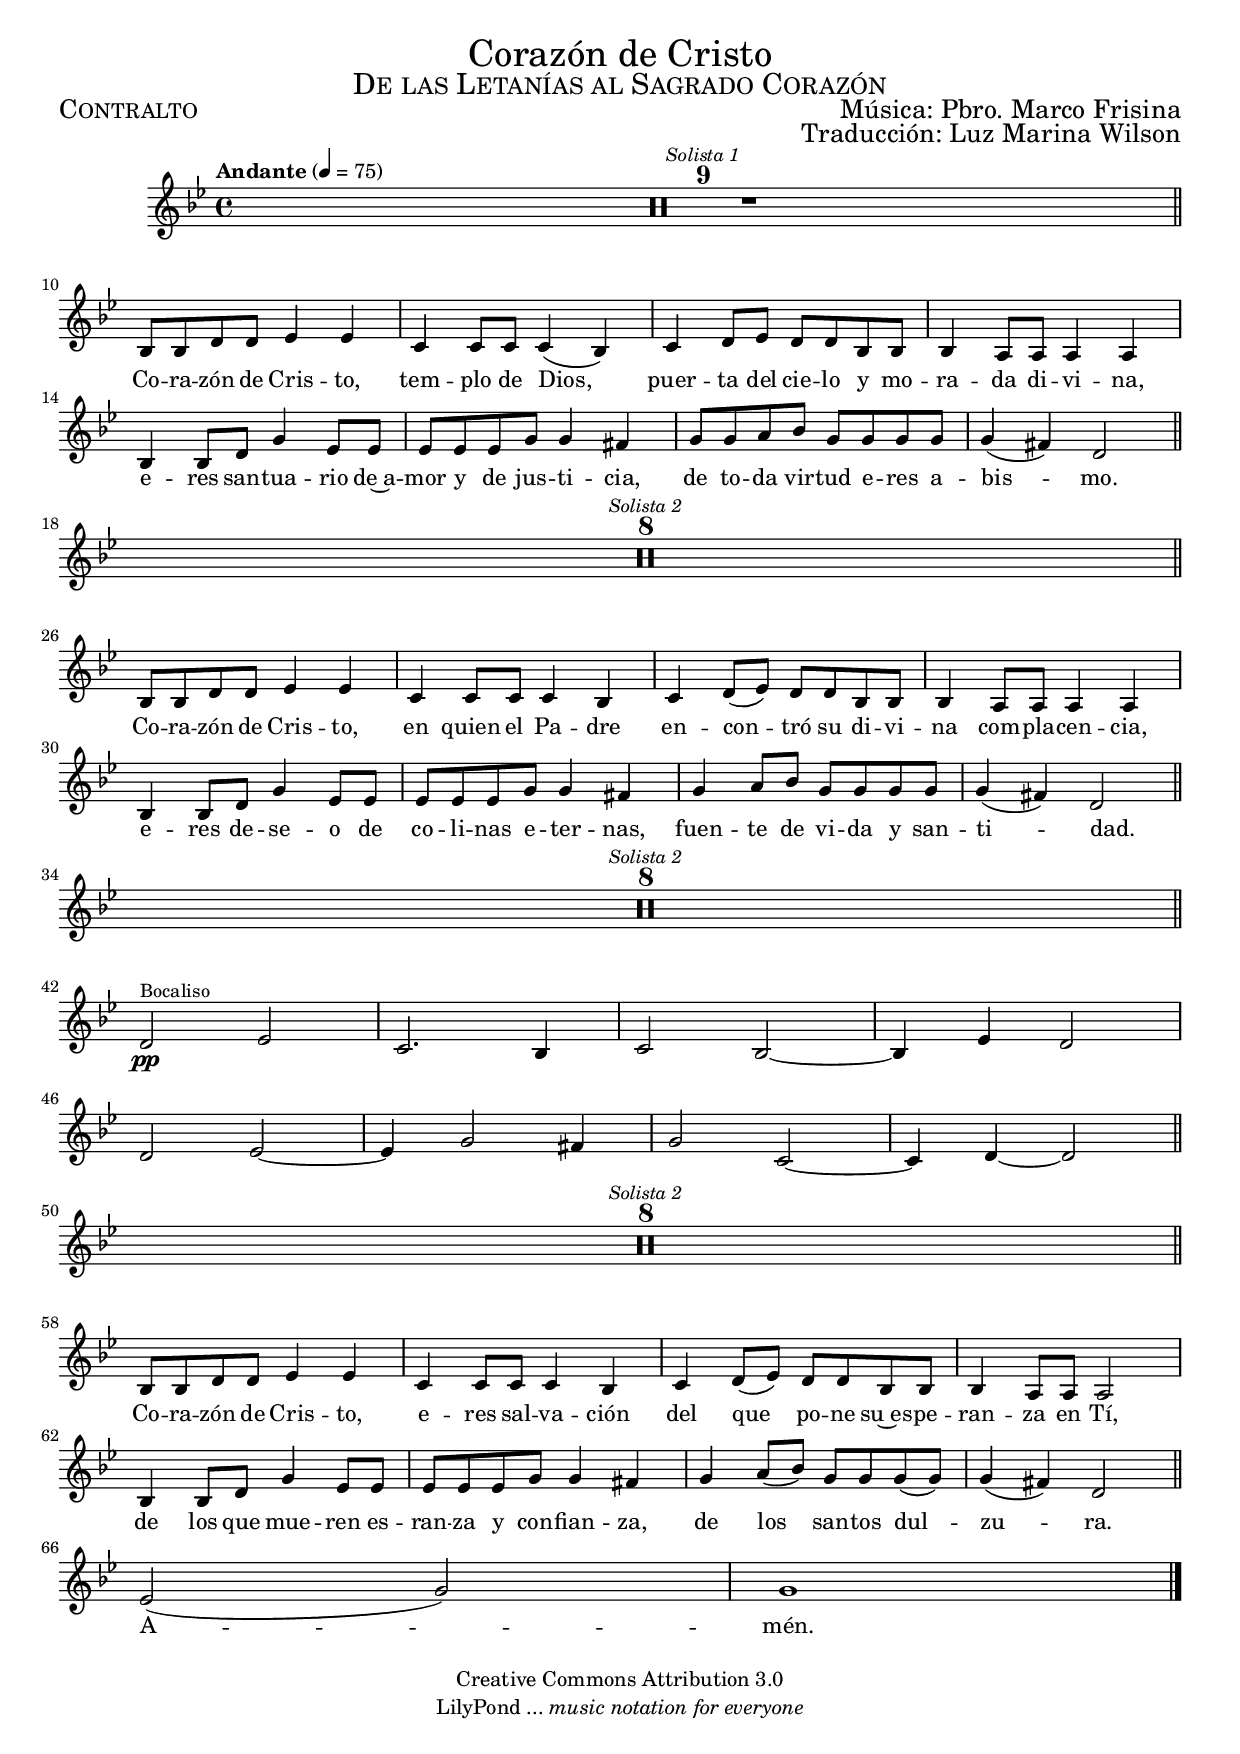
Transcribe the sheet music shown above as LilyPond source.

% ****************************************************************
%	Corazon de Cristo - Contralto
%	by serach.sam@
% ****************************************************************
\language "espanol"
\version "2.19.80"

% --- Includes
\include "global.ily"
% --- Musica
alto = \relative do' {
  \compressFullBarRests
  \dynamicUp
  %Escribir la musica aqui...
  R1*9^\markup{ \small \italic "Solista 1"} | \break
  sib8 sib re8 re mib4 mib |
  do4 do8 do do4( sib) |
  do4 re8 mib re re sib sib |
  sib4 la8 la la4 la | \break
  sib4 sib8 re sol4 mib8 mib |
  mib8 mib mib sol sol4 fas |
  sol8 sol la sib sol sol sol sol |
  sol4( fas) re2 | \break
  
  R1*8^\markup{ \small \italic "Solista 2"} | \break
  sib8 sib re8 re mib4 mib |
  do4 do8 do do4 sib |
  do4 re8( mib) re re sib sib |
  sib4 la8 la la4 la | \break
  sib4 sib8 re sol4 mib8 mib |
  mib8 mib mib sol sol4 fas |
  sol4 la8 sib sol sol sol sol |
  sol4( fas) re2 | \break
  
  R1*8^\markup{ \small \italic "Solista 2"} | \break
  re2_\pp^\markup { \small "Bocaliso" } mib |
  do2. sib4 |
  do2 sib~ |
  sib4 mib re2 | \break
  re2 mib~ |
  mib4 sol2 fas4 |
  sol2 do,~ |
  do4 re~ re2 | \break
  
  R1*8^\markup{ \small \italic "Solista 2"} | \break
  sib8 sib re8 re mib4 mib |
  do4 do8 do do4 sib |
  do4 re8( mib) re re sib sib |
  sib4 la8 la la2 | \break
  sib4 sib8 re sol4 mib8 mib |
  mib8 mib mib sol sol4 fas |
  sol4 la8( sib) sol sol sol( sol) |
  sol4( fas) re2 | \break
  
  mib2( sol) |
  sol1 |
}

% --- Letra
letraAlto = \lyricmode {
  % la letra va aqui.
  Co -- ra -- zón de Cris -- to, tem -- plo de Dios,
  puer -- ta del cie -- lo y mo -- ra -- da di -- vi -- na,
  e -- res san -- tua -- rio de~a -- mor y de jus -- ti -- cia,
  de to -- da vir -- tud e -- res a -- bis -- mo.
  
  Co -- ra -- zón de Cris -- to, en quien el Pa -- dre
  en -- con -- tró su di -- vi -- na com -- pla -- cen -- cia,
  e -- res de -- se -- o de co -- li -- nas e -- ter -- nas,
  fuen -- te de vi -- da y san -- ti -- dad.
  
  _ _ _ _ _ _ _ _ _ _ _ _ _ _ _
  
  Co -- ra -- zón de Cris -- to, e -- res sal -- va -- ción
  del que po -- ne su~es -- pe -- ran -- za en Tí,
  de los que mue -- ren es -- ran -- za y con -- fian -- za,
  de los san -- tos dul -- zu -- ra.
  
  A -- mén.
}


% --- Tamaño del pentagrama
#(set-global-staff-size 18)


% --- Cabecera
\markup { \fill-line { \center-column { \fontsize #5 "Corazón de Cristo" \fontsize #3 \caps "De las Letanías al Sagrado Corazón"} } }
\markup { \fill-line { \fontsize #2 \caps "Contralto" \center-column { \fontsize #2 "Música: Pbro. Marco Frisina" } } }
\markup { \fill-line { "" \center-column { \fontsize #2 "Traducción: Luz Marina Wilson" } } }

\header {
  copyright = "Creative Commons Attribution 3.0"
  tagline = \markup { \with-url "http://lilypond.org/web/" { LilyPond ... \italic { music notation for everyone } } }
  breakbefore = ##t
}

% --- Partitura
\score {
  <<
    \new Staff {
      \new Voice = "alto" {
        <<
          %\set Staff.midiInstrument = #"piano"
          \global
          \alto
        >>
      }
    }
    \new Lyrics{ \lyricsto "alto" { \letraAlto } }
  >>
  \midi {}
  \layout {}
}

% --- Pagina
\paper {
  #(set-default-paper-size "letter")
  #(include-special-characters)
}